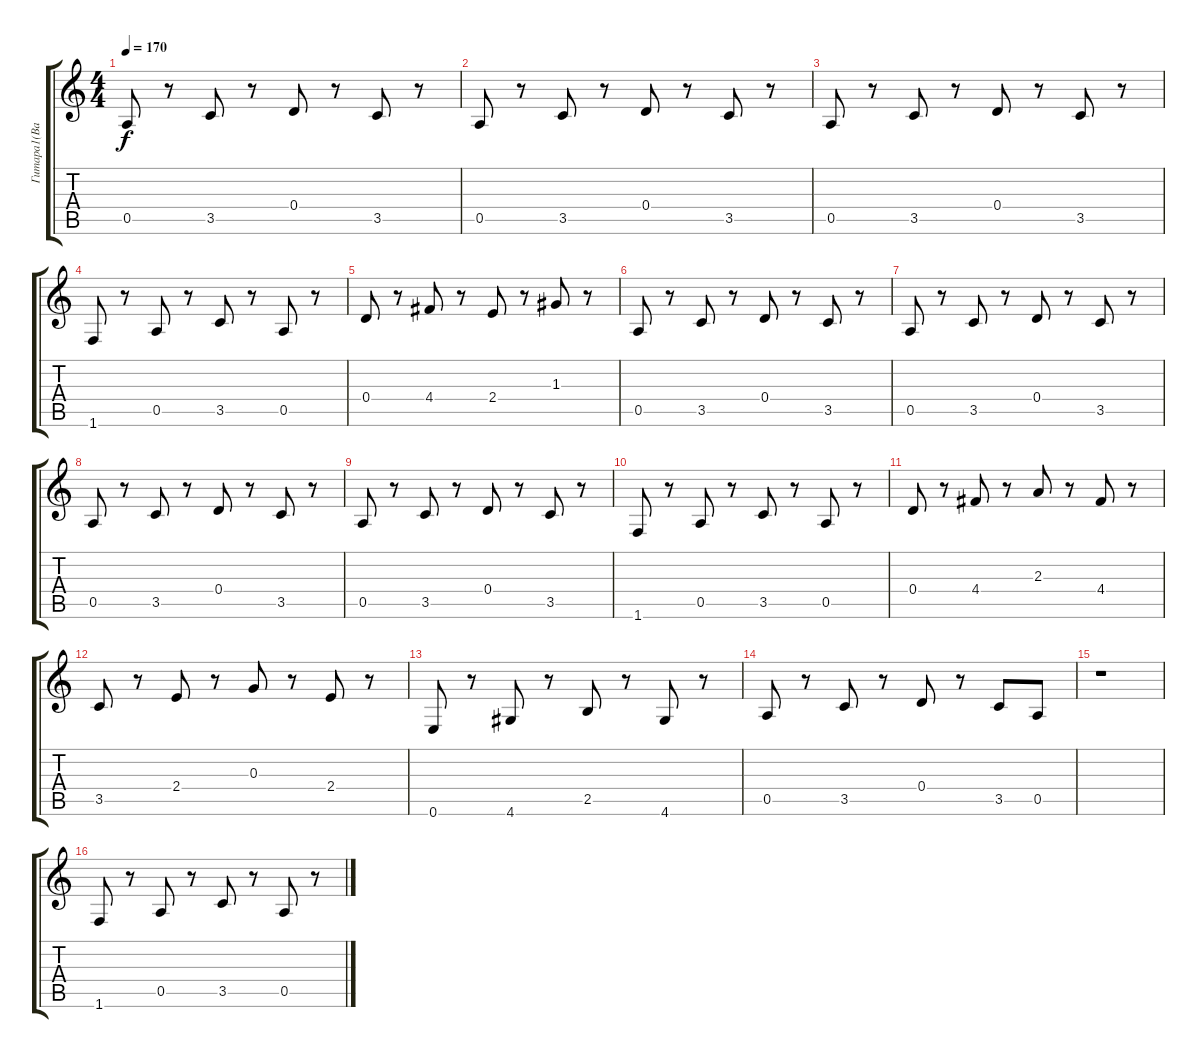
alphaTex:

\track ("Гитара1(Вадим)" "Гитара1(Ва") {instrument distortionguitar}
\staff {score tabs}
\tuning (E4 B3 G3 D3 A2 E2) {hide}
\ts (4 4)
\tempo 170
\clef g2
\ks c
0.5.8{dy f} r.8 3.5.8 r.8 0.4.8 r.8 3.5.8 r.8 |
0.5.8 r.8 3.5.8 r.8 0.4.8 r.8 3.5.8 r.8 |
0.5.8 r.8 3.5.8 r.8 0.4.8 r.8 3.5.8 r.8 |
1.6.8 r.8 0.5.8 r.8 3.5.8 r.8 0.5.8 r.8 |
0.4.8 r.8 4.4.8 r.8 2.4.8 r.8 1.3.8 r.8 |
0.5.8 r.8 3.5.8 r.8 0.4.8 r.8 3.5.8 r.8 |
0.5.8 r.8 3.5.8 r.8 0.4.8 r.8 3.5.8 r.8 |
0.5.8 r.8 3.5.8 r.8 0.4.8 r.8 3.5.8 r.8 |
0.5.8 r.8 3.5.8 r.8 0.4.8 r.8 3.5.8 r.8 |
1.6.8 r.8 0.5.8 r.8 3.5.8 r.8 0.5.8 r.8 |
0.4.8 r.8 4.4.8 r.8 2.3.8 r.8 4.4.8 r.8 |
3.5.8 r.8 2.4.8 r.8 0.3.8 r.8 2.4.8 r.8 |
0.6.8 r.8 4.6.8 r.8 2.5.8 r.8 4.6.8 r.8 |
0.5.8 r.8 3.5.8 r.8 0.4.8 r.8 3.5.8 0.5.8 |
r.1 |
1.6.8 r.8 0.5.8 r.8 3.5.8 r.8 0.5.8 r.8
